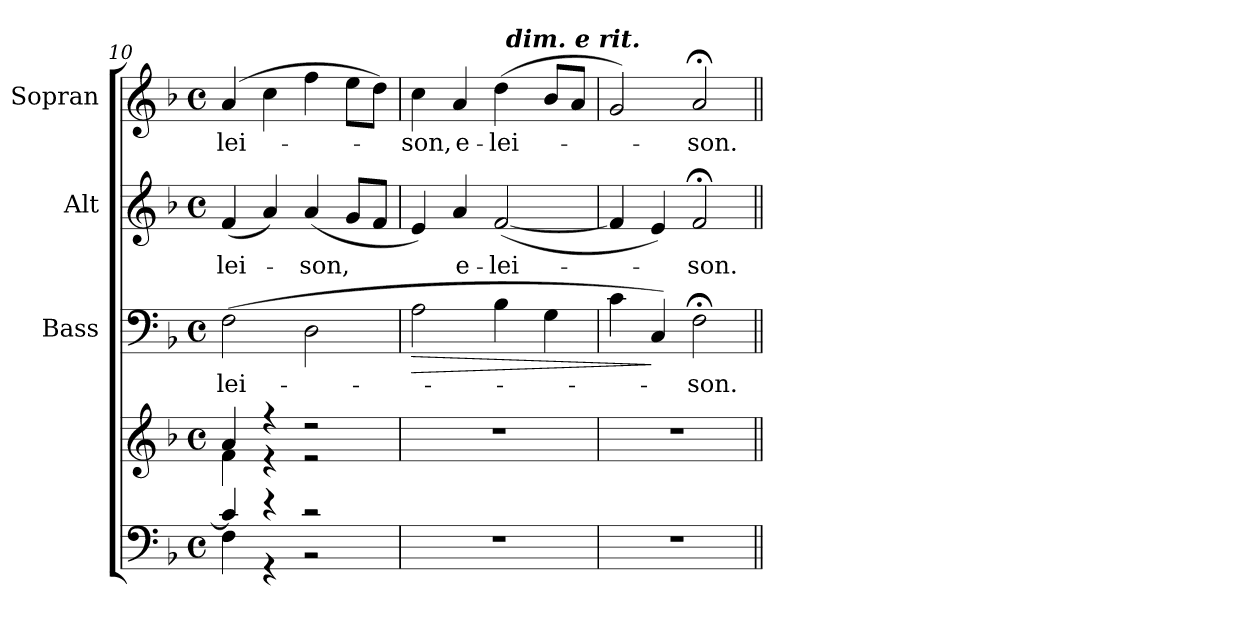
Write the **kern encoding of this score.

**kern	**kern	**kern	**text	**dynam	**kern	**text	**kern	**text
*part4	*part4	*part3	*part3	*part3	*part2	*part2	*part1	*part1
*staff5	*staff4	*staff3	*staff3	*staff3	*staff2	*staff2	*staff1	*staff1
*	*	*I"Bass	*	*	*I"Alt	*	*I"Sopran	*
*	*	*I'B.	*	*	*I'A.	*	*I'S.	*
*clefF4	*clefG2	*clefF4	*	*	*clefG2	*	*clefG2	*
*k[b-]	*k[b-]	*k[b-]	*	*	*k[b-]	*	*k[b-]	*
*F:	*F:	*F:	*	*	*F:	*	*F:	*
*M4/4	*M4/4	*M4/4	*	*	*M4/4	*	*M4/4	*
*met(c)	*met(c)	*met(c)	*	*	*met(c)	*	*met(c)	*
=10	=10	=10	=10	=10	=10	=10	=10	=10
*^	*^	*	*	*	*	*	*	*
!	!	!	!	!	!LO:LY:b	!	!	!LO:LY:b	!	!LO:LY:b
4c/]	4F\	4a/	4f\	(>2F\	-lei-	.	(<4f/	-lei-	(4a/	-lei-
4r	4r	4r	4r	.	.	.	4a/)	.	4cc\	.
!	!	!	!	!	!	!	!	!LO:LY:b	!	!
2r	2r	2r	2r	2D\	.	.	(<4a/	-son,	4ff\	.
.	.	.	.	.	.	.	8g/L	.	8ee\L	.
.	.	.	.	.	.	.	8f/J	.	8dd\J)	.
*v	*v	*	*	*	*	*	*	*	*	*
*	*v	*v	*	*	*	*	*	*	*
=11	=11	=11	=11	=11	=11	=11	=11	=11
!	!	!	!	!LO:HP:b	!	!	!	!LO:LY:b
*	*	*	*	*	*	*	*^	*
1r	1r	2A\	.	>	4e/)	.	4cc\	2ryy	-son,
!	!	!	!	!	!	!LO:LY:b	!	!	!LO:LY:b
.	.	.	.	.	4a/	e-	4a/	.	e-
!	!	!	!	!	!	!LO:LY:b	!	!	!LO:LY:b
.	.	4B-\	.	.	(<[2f/	-lei-	(>4dd\	32ryy	-lei-
!	!	!	!	!	!	!	!	!LO:TX:a:Bi:t=dim. e rit.	!
.	.	.	.	.	.	.	.	4...ryy	.
.	.	4G\	.	.	.	.	8b-/L	.	.
.	.	.	.	.	.	.	8a/J	.	.
*	*	*	*	*	*	*	*v	*v	*
=12	=12	=12	=12	=12	=12	=12	=12	=12
1r	1r	4c\	.	.	4f/]	.	2g/)	.
.	.	4C/)	.	]	4e/)	.	.	.
!	!	!	!LO:LY:b	!	!	!LO:LY:b	!	!LO:LY:b
.	.	2F;<\	-son.	.	2f;</	-son.	2a;</	-son.
=||	=||	=||	=||	=||	=||	=||	=||	=||
*-	*-	*-	*-	*-	*-	*-	*-	*-
